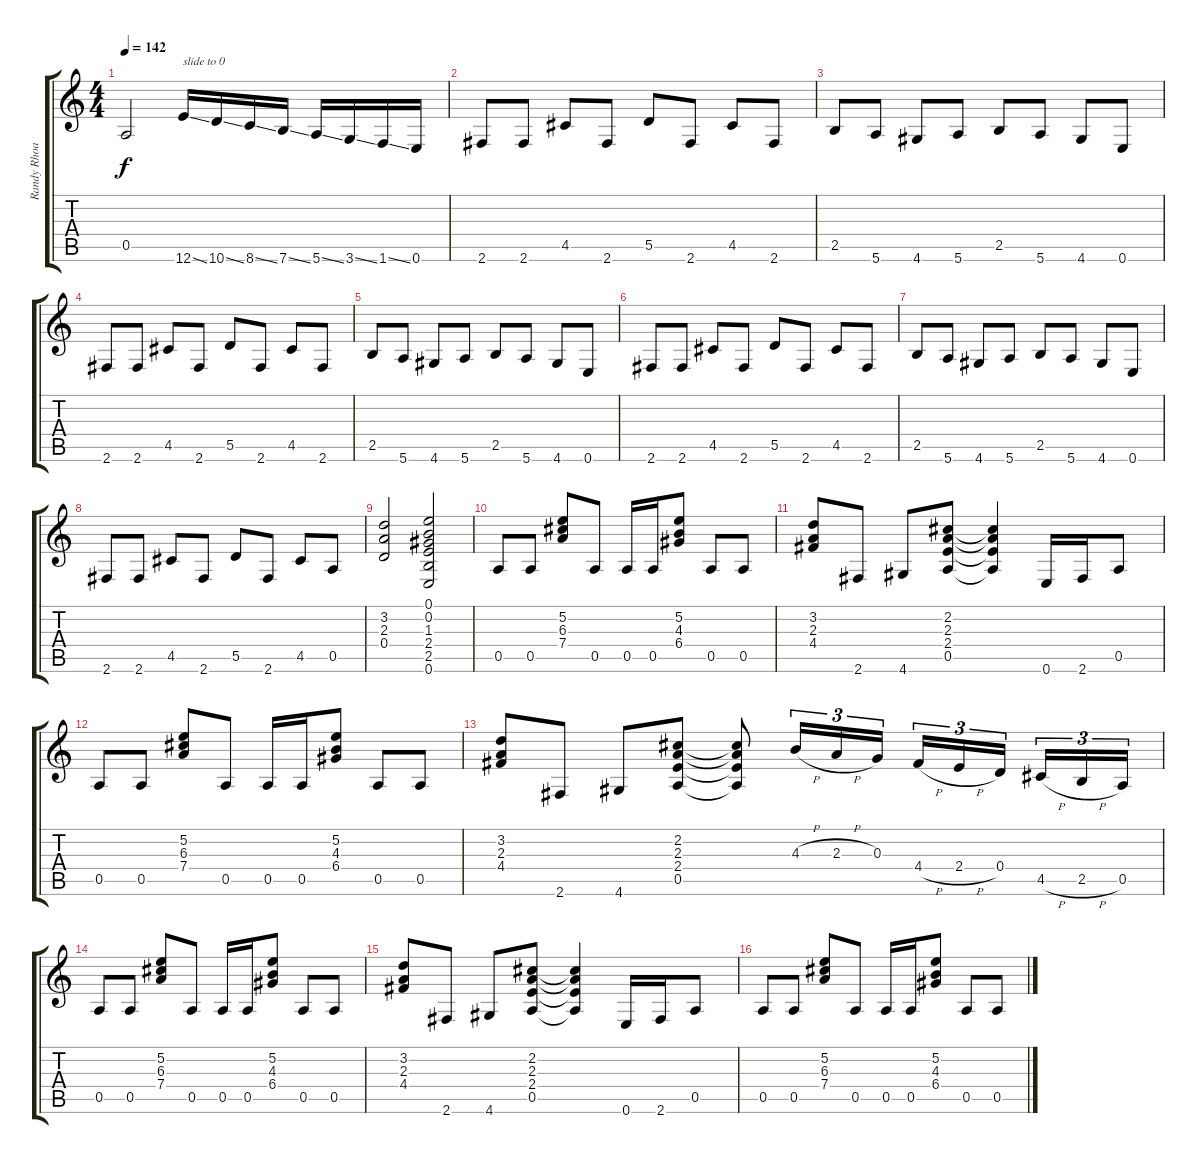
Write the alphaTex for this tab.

\track ("Randy Rhoads" "Randy Rhoa") {instrument distortionguitar}
\staff {score tabs}
\tuning (E4 B3 G3 D3 A2 E2) {hide}
\ts (4 4)
\tempo 142
\clef g2
\ks c
0.5{t}.2{dy f} 12.6{ss}.16{txt "slide to 0"} 10.6{ss}.16 8.6{ss}.16 7.6{ss}.16 5.6{ss}.16 3.6{ss}.16 1.6{ss}.16 0.6.16 |
2.6.8 2.6.8 4.5.8 2.6.8 5.5.8 2.6.8 4.5.8 2.6.8 |
2.5.8 5.6.8 4.6.8 5.6.8 2.5.8 5.6.8 4.6.8 0.6.8 |
2.6.8 2.6.8 4.5.8 2.6.8 5.5.8 2.6.8 4.5.8 2.6.8 |
2.5.8 5.6.8 4.6.8 5.6.8 2.5.8 5.6.8 4.6.8 0.6.8 |
2.6.8 2.6.8 4.5.8 2.6.8 5.5.8 2.6.8 4.5.8 2.6.8 |
2.5.8 5.6.8 4.6.8 5.6.8 2.5.8 5.6.8 4.6.8 0.6.8 |
2.6.8 2.6.8 4.5.8 2.6.8 5.5.8 2.6.8 4.5.8 0.5.8 |
(3.2 2.3 0.4).2 (0.1 0.2 1.3 2.4 2.5 0.6).2 |
0.5.8 0.5.8 (5.2 6.3 7.4).8 0.5.8 0.5.16 0.5.16 (5.2 4.3 6.4).8 0.5.8 0.5.8 |
(3.2 2.3 4.4).8 2.6.8 4.6.8 (2.2 2.3 2.4 0.5).8 (2.2{t} 2.3{t} 2.4{t} 0.5{t}).4 0.6.16 2.6.16 0.5.8 |
0.5.8 0.5.8 (5.2 6.3 7.4).8 0.5.8 0.5.16 0.5.16 (5.2 4.3 6.4).8 0.5.8 0.5.8 |
(3.2 2.3 4.4).8 2.6.8 4.6.8 (2.2 2.3 2.4 0.5).8 (2.2{t} 2.3{t} 2.4{t} 0.5{t}).8 4.3{h}.16{tu (3 2)} 2.3{h}.16{tu (3 2)} 0.3.16{tu (3 2)} 4.4{h}.16{tu (3 2)} 2.4{h}.16{tu (3 2)} 0.4.16{tu (3 2) beam splitsecondary} 4.5{h}.16{tu (3 2)} 2.5{h}.16{tu (3 2)} 0.5.16{tu (3 2)} |
0.5.8 0.5.8 (5.2 6.3 7.4).8 0.5.8 0.5.16 0.5.16 (5.2 4.3 6.4).8 0.5.8 0.5.8 |
(3.2 2.3 4.4).8 2.6.8 4.6.8 (2.2 2.3 2.4 0.5).8 (2.2{t} 2.3{t} 2.4{t} 0.5{t}).4 0.6.16 2.6.16 0.5.8 |
0.5.8 0.5.8 (5.2 6.3 7.4).8 0.5.8 0.5.16 0.5.16 (5.2 4.3 6.4).8 0.5.8 0.5.8
